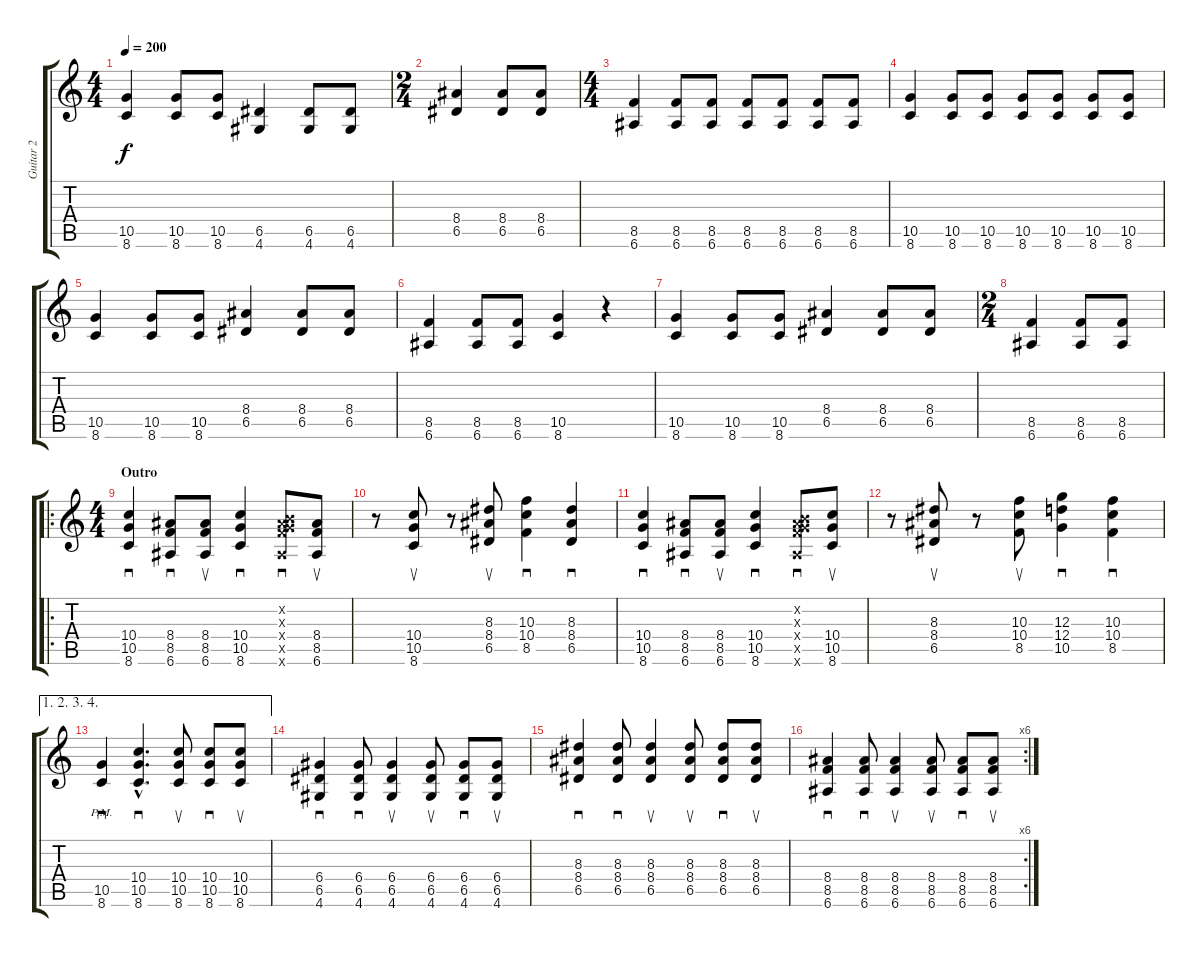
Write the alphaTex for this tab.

\track ("Guitar 2" "Guitar 2") {instrument distortionguitar}
\staff {score tabs}
\tuning (E4 B3 G3 D3 A2 E2) {hide}
\ts (4 4)
\tempo 200
\clef g2
\ks c
(10.5 8.6).4{dy f} (10.5 8.6).8 (10.5 8.6).8 (6.5 4.6).4 (6.5 4.6).8 (6.5 4.6).8 |
\ts (2 4)
(8.4 6.5).4 (8.4 6.5).8 (8.4 6.5).8 |
\ts (4 4)
(8.5 6.6).4 (8.5 6.6).8 (8.5 6.6).8 (8.5 6.6).8 (8.5 6.6).8 (8.5 6.6).8 (8.5 6.6).8 |
(10.5 8.6).4 (10.5 8.6).8 (10.5 8.6).8 (10.5 8.6).8 (10.5 8.6).8 (10.5 8.6).8 (10.5 8.6).8 |
(10.5 8.6).4 (10.5 8.6).8 (10.5 8.6).8 (8.4 6.5).4 (8.4 6.5).8 (8.4 6.5).8 |
(8.5 6.6).4 (8.5 6.6).8 (8.5 6.6).8 (10.5 8.6).4 r.4 |
(10.5 8.6).4 (10.5 8.6).8 (10.5 8.6).8 (8.4 6.5).4 (8.4 6.5).8 (8.4 6.5).8 |
\ts (2 4)
(8.5 6.6).4 (8.5 6.6).8 (8.5 6.6).8 |
\ro
\ts (4 4)
\section ("" "Outro")
(10.4 10.5 8.6).4{sd} (8.4 8.5 6.6).8{sd} (8.4 8.5 6.6).8{su} (10.4 10.5 8.6).4{sd} (0.2{x} 0.3{x} 8.4{x} 8.5{x} 6.6{x}).8{sd} (8.4 8.5 6.6).8{su} |
r.8 (10.4 10.5 8.6).8{su} r.8 (8.3 8.4 6.5).8{su} (10.3 10.4 8.5).4{sd} (8.3 8.4 6.5).4{sd} |
(10.4 10.5 8.6).4{sd} (8.4 8.5 6.6).8{sd} (8.4 8.5 6.6).8{su} (10.4 10.5 8.6).4{sd} (0.2{x} 0.3{x} 8.4{x} 8.5{x} 6.6{x}).8{sd} (10.4 10.5 8.6).8{su} |
r.8 (8.3 8.4 6.5).8{su} r.8 (10.3 10.4 8.5).8{su} (12.3 12.4 10.5).4{sd} (10.3 10.4 8.5).4{sd} |
\ae (1 2 3 4)
(10.5{pm} 8.6{pm}).4{sd} (10.4{hac} 10.5{hac} 8.6{hac}).4{d sd} (10.4 10.5 8.6).8{su} (10.4 10.5 8.6).8{sd} (10.4 10.5 8.6).8{su} |
(6.4 6.5 4.6).4{sd} (6.4 6.5 4.6).8{sd} (6.4 6.5 4.6).4{su} (6.4 6.5 4.6).8{su} (6.4 6.5 4.6).8{sd} (6.4 6.5 4.6).8{su} |
(8.3 8.4 6.5).4{sd} (8.3 8.4 6.5).8{sd} (8.3 8.4 6.5).4{su} (8.3 8.4 6.5).8{su} (8.3 8.4 6.5).8{sd} (8.3 8.4 6.5).8{su} |
\rc 6
(8.4 8.5 6.6).4{sd} (8.4 8.5 6.6).8{sd} (8.4 8.5 6.6).4{su} (8.4 8.5 6.6).8{su} (8.4 8.5 6.6).8{sd} (8.4 8.5 6.6).8{su}
